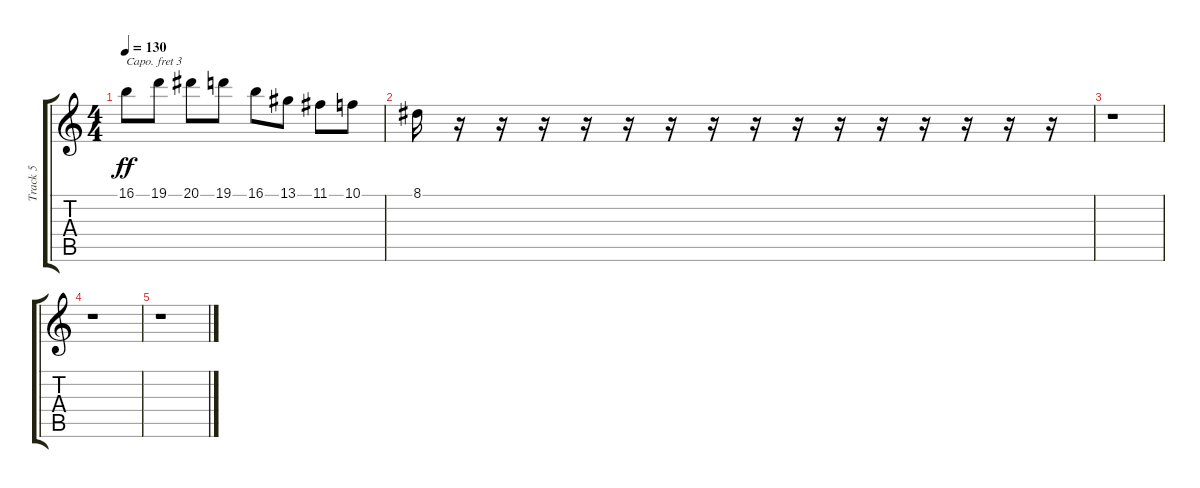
\track ("Track 5" "Track 5") {instrument celesta}
\staff {score tabs}
\capo 3
\tuning (E4 B3 G3 D3 A2 E2) {hide}
\ts (4 4)
\tempo 130
\clef g2
\ks c
16.1.8{dy ff} 19.1.8 20.1.8 19.1.8 16.1.8 13.1.8 11.1.8 10.1.8 |
8.1.16 r.16 r.16 r.16 r.16 r.16 r.16 r.16 r.16 r.16 r.16 r.16 r.16 r.16 r.16 r.16 |
r.1 |
r.1 |
r.1
